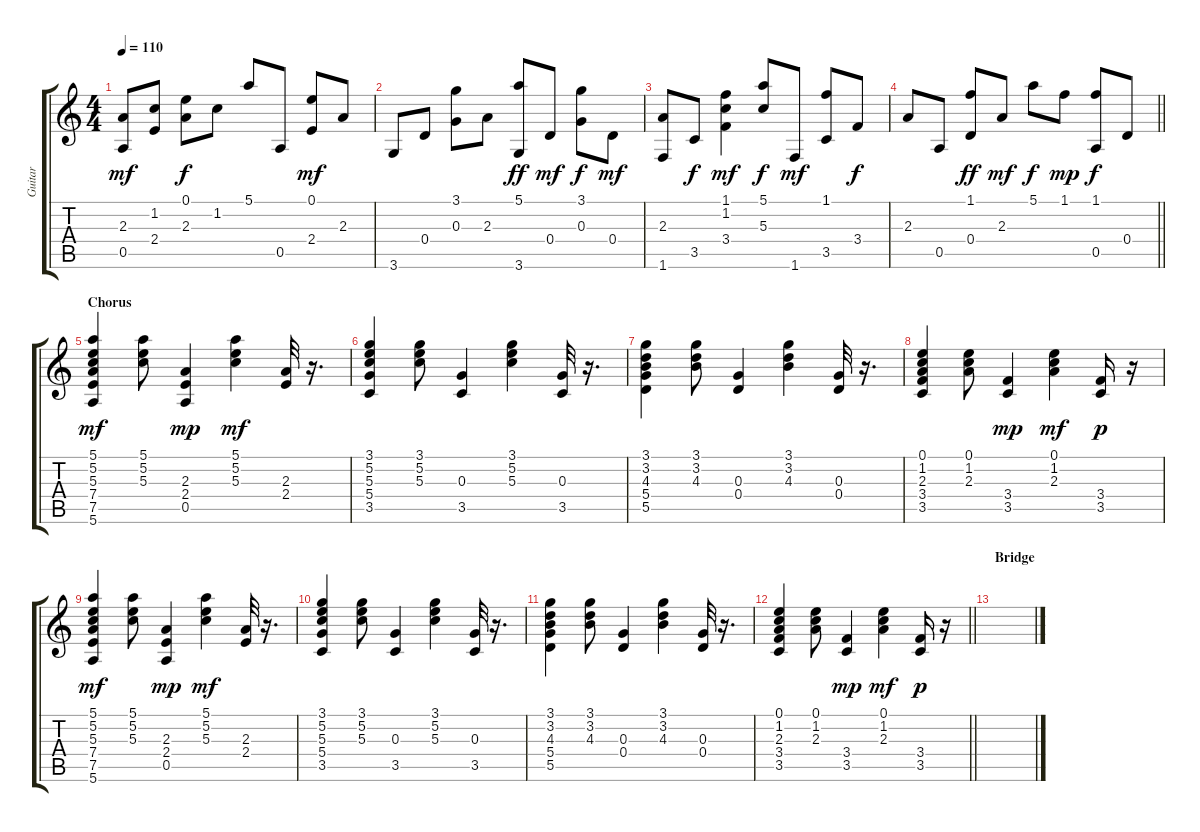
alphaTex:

\track ("Guitar" "Guitar") {instrument acousticguitarsteel}
\staff {score tabs}
\tuning (E4 B3 G3 D3 A2 E2) {hide}
\ts (4 4)
\tempo 110
\clef g2
\ks c
(2.3 0.5).8{dy mf} (1.2 2.4).8 (0.1 2.3).8{dy f} 1.2.8 5.1.8 0.5.8 (0.1 2.4).8{dy mf} 2.3.8 |
3.6.8 0.4.8 (3.1 0.3).8 2.3.8 (5.1 3.6).8{dy ff} 0.4.8{dy mf} (3.1 0.3).8{dy f} 0.4.8{dy mf} |
(2.3 1.6).8 3.5.8{dy f} (1.1 1.2 3.4).4{dy mf} (5.1 5.3).8{dy f} 1.6.8{dy mf} (1.1 3.5).8 3.4.8{dy f} |
\barLineRight lightlight
2.3.8 0.5.8 (1.1 0.4).8{dy ff} 2.3.8{dy mf} 5.1.8{dy f} 1.1.8{dy mp} (1.1 0.5).8{dy f} 0.4.8 |
\section ("" "Chorus")
(5.1 5.2 5.3 7.4 7.5 5.6).4{dy mf} (5.1 5.2 5.3).8 (2.3 2.4 0.5).4{dy mp} (5.1 5.2 5.3).4{dy mf} (2.3 2.4).32 r.16{d} |
(3.1 5.2 5.3 5.4 3.5).4 (3.1 5.2 5.3).8 (0.3 3.5).4 (3.1 5.2 5.3).4 (0.3 3.5).32 r.16{d} |
(3.1 3.2 4.3 5.4 5.5).4 (3.1 3.2 4.3).8 (0.3 0.4).4 (3.1 3.2 4.3).4 (0.3 0.4).32 r.16{d} |
(0.1 1.2 2.3 3.4 3.5).4 (0.1 1.2 2.3).8 (3.4 3.5).4{dy mp} (0.1 1.2 2.3).4{dy mf} (3.4 3.5).16{dy p} r.16 |
(5.1 5.2 5.3 7.4 7.5 5.6).4{dy mf} (5.1 5.2 5.3).8 (2.3 2.4 0.5).4{dy mp} (5.1 5.2 5.3).4{dy mf} (2.3 2.4).32 r.16{d} |
(3.1 5.2 5.3 5.4 3.5).4 (3.1 5.2 5.3).8 (0.3 3.5).4 (3.1 5.2 5.3).4 (0.3 3.5).32 r.16{d} |
(3.1 3.2 4.3 5.4 5.5).4 (3.1 3.2 4.3).8 (0.3 0.4).4 (3.1 3.2 4.3).4 (0.3 0.4).32 r.16{d} |
\barLineRight lightlight
(0.1 1.2 2.3 3.4 3.5).4 (0.1 1.2 2.3).8 (3.4 3.5).4{dy mp} (0.1 1.2 2.3).4{dy mf} (3.4 3.5).16{dy p} r.16 |
\section ("" "Bridge")
